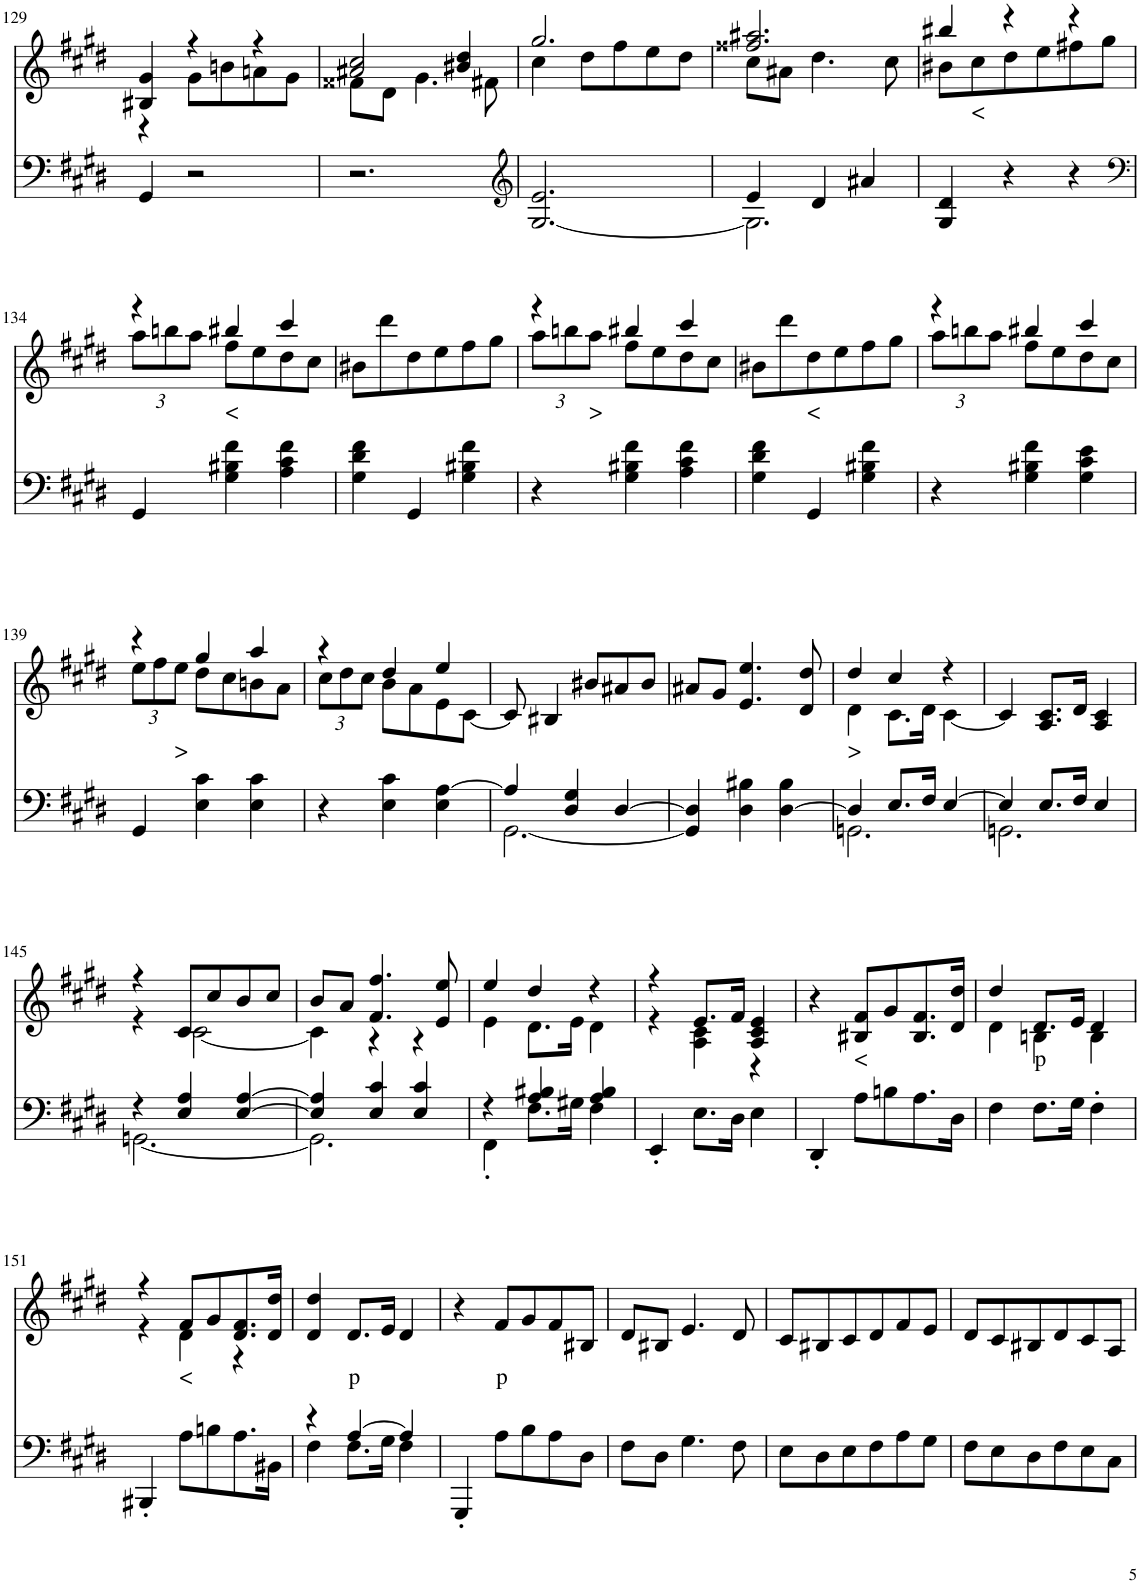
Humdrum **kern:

**kern	**kern	**text
*part2	*part1	*part1
*staff2	*staff1	*staff1
*I"piano	*I"piano	*
*I'Pno	*I'Pno	*
!!LO:PB:g=z
*clefF4	*clefG2	*
*k[f#c#g#d#]	*k[f#c#g#d#]	*
*c#:	*c#:	*
*M3/4	*M3/4	*
=129	=129	=129
*	*^	*
4GG#/	4B#X/ 4g#/	4r	.
2r	4r	8g#\L	.
.	.	8bn\	.
.	4r	8an\	.
.	.	8g#\J	.
=130	=130	=130	=130
2.r	2a#X/ 2cc#/	8f##X\L	.
.	.	8d#\J	.
.	.	4.g#\	.
.	4b#X/ 4dd#/	.	.
.	.	8f#X\	.
=131	=131	=131	=131
*clefG2	*	*	*
[2.G#/ 2.e/	2.gg#/	4cc#\	.
.	.	8dd#\L	.
.	.	8ff#\	.
.	.	8ee\	.
.	.	8dd#\J	.
=132	=132	=132	=132
*^	*	*	*
4e/	2.G#\]	2.ff##X/ 2.aa#X/	8cc#\L	.
.	.	.	8a#X\J	.
4d#/	.	.	4.dd#\	.
4a#X/	.	.	.	.
.	.	.	8cc#\	.
*v	*v	*	*	*
=133	=133	=133	=133
4G#/ 4d#/	4bb#X/	8b#X\L	.
!	!	!	!LO:LY:b
.	.	8cc#\	<
4r	4r	8dd#\	.
.	.	8ee\	.
4r	4r	8ff#X\	.
.	.	8gg#\J	.
!!LO:LB:g=z	!!
=134	=134	=134	=134
*clefF4	*	*	*
*	*	*Xbrackettup	*
4GG#/	4r	12aa\L	.
.	.	12bbn\	.
.	.	12aa\J	.
!	!	!	!LO:LY:b
4G#\ 4B#X\ 4f#\	4bb#X/	8ff#\L	<
.	.	8ee\	.
4A\ 4c#\ 4f#\	4ccc#/	8dd#\	.
.	.	8cc#\J	.
*	*v	*v	*
=135	=135	=135
4G#\ 4d#\ 4f#\	8b#X\L	.
.	8ddd#\	.
4GG#/	8dd#\	.
.	8ee\	.
4G#\ 4B#X\ 4f#\	8ff#\	.
.	8gg#\J	.
=136	=136	=136
*	*^	*
4r	4r	12aa\L	.
.	.	12bbn\	.
!	!	!	!LO:LY:b
.	.	12aa\J	>
4G#\ 4B#X\ 4f#\	4bb#X/	8ff#\L	.
.	.	8ee\	.
4A\ 4c#\ 4f#\	4ccc#/	8dd#\	.
.	.	8cc#\J	.
*	*v	*v	*
=137	=137	=137
4G#\ 4d#\ 4f#\	8b#X\L	.
.	8ddd#\	.
!	!	!LO:LY:b
4GG#/	8dd#\	<
.	8ee\	.
4G#\ 4B#X\ 4f#\	8ff#\	.
.	8gg#\J	.
=138	=138	=138
*	*^	*
4r	4r	12aa\L	.
.	.	12bbn\	.
.	.	12aa\J	.
4G#\ 4B#X\ 4f#\	4bb#X/	8ff#\L	.
.	.	8ee\	.
4G#\ 4c#\ 4e\	4ccc#/	8dd#\	.
.	.	8cc#\J	.
!!LO:LB:g=z	!!
=139	=139	=139	=139
4GG#/	4r	12ee\L	.
.	.	12ff#\	.
!	!	!	!LO:LY:b
.	.	12ee\J	>
4E\ 4c#\	4gg#/	8dd#\L	.
.	.	8cc#\	.
4E\ 4c#\	4aa/	8bn\	.
.	.	8a\J	.
=140	=140	=140	=140
4r	4r	12cc#\L	.
.	.	12dd#\	.
.	.	12cc#\J	.
4E\ 4c#\	4dd#/	8b\L	.
.	.	8a\	.
4E\ [4A\	4ee/	8e\	.
.	.	[8c#\J	.
*	*v	*v	*
=141	=141	=141
*^	*	*
4A/]	[2.GG#\	8c#/]	.
.	.	4B#X/	.
4D#/ 4G#/	.	.	.
.	.	8b#X/L	.
[4D#/	.	8a#X/	.
.	.	8b#/J	.
*v	*v	*	*
=142	=142	=142
4GG#/] 4D#/]	8a#X/L	.
.	8g#/J	.
4D#\ 4B#X\	4.e/ 4.ee/	.
[4D#\ 4B#\	.	.
.	8d#/ 8dd#/	.
=143	=143	=143
*^	*^	*
!	!	!	!	!LO:LY:b
4D#/]	2.GGn\	4dd#/	4d#\	>
8.E/L	.	4cc#/	8.c#\L	.
16F#/Jk	.	.	16d#\Jk	.
[4E/	.	4r	[4c#\	.
*	*	*v	*v	*
=144	=144	=144	=144
4E/]	2.GGn\	4c#/]	.
8.E/L	.	8.A/ 8.c#/L	.
16F#/Jk	.	16d#/Jk	.
4E/	.	4A/ 4c#/	.
!!LO:LB:g=z
=145	=145	=145	=145
*	*	*^	*
4r	[2.GGn\	4r	4r	.
4E/ 4A/	.	8c#/L	[2c#\	.
.	.	8cc#/	.	.
[4E/ [4A/	.	8b/	.	.
.	.	8cc#/J	.	.
=146	=146	=146	=146	=146
4E/] 4A/]	2.GG\]	8b/L	4c#\]	.
.	.	8a/J	.	.
4E/ 4c#/	.	4.f#/ 4.ff#/	4r	.
4E/ 4c#/	.	.	4r	.
.	.	8e/ 8ee/	.	.
=147	=147	=147	=147	=147
4r	4FF#'\	4ee/	4e\	.
4A/ 4B#X/	8.F#\L	4dd#/	8.d#\L	.
.	16G#X\Jk	.	16e\Jk	.
4A/ 4B#/	4F#\	4r	4d#\	.
*v	*v	*	*	*
=148	=148	=148	=148
4EE'/	4r	4r	.
8.E\L	8.e/L	4A\ 4c#\	.
16D#\Jk	16f#/Jk	.	.
4E\	4A/ 4c#/ 4e/	4r	.
*	*v	*v	*
=149	=149	=149
4DD#'/	4r	.
!	!	!LO:LY:b
8A\L	8B#X/ 8f#/L	<
8Bn\	8g#/	.
8.A\	8.B#/ 8.f#/	.
16D#\Jk	16d#/ 16dd#/Jk	.
=150	=150	=150
*	*^	*
4F#\	4dd#/	4d#\	.
!	!	!	!LO:LY:b
8.F#\L	8.d#/L	4Bn\	p
16G#\Jk	16e/Jk	.	.
4F#'\	4d#/	4B\	.
!!LO:LB:g=z	!!
=151	=151	=151	=151
4BBB#X'/	4r	4r	.
!	!	!	!LO:LY:b
8A\L	8f#/L	4d#\	<
8Bn\	8g#/	.	.
8.A\	8.d#/ 8.f#/	4r	.
16BB#X\Jk	16d#/ 16dd#/Jk	.	.
*	*v	*v	*
=152	=152	=152
*^	*	*
4r	4F#\	4d#/ 4dd#/	.
!	!	!	!LO:LY:b
[4A/	8.F#\L	8.d#/L	p
.	16G#\Jk	16e/Jk	.
4A/]	4F#\	4d#/	.
*v	*v	*	*
=153	=153	=153
4GGG#'/	4r	.
!	!	!LO:LY:b
8A\L	8f#/L	p
8B\	8g#/	.
8A\	8f#/	.
8D#\J	8B#X/J	.
=154	=154	=154
8F#\L	8d#/L	.
8D#\J	8B#X/J	.
4.G#\	4.e/	.
8F#\	8d#/	.
=155	=155	=155
8E\L	8c#/L	.
8D#\	8B#X/	.
8E\	8c#/	.
8F#\	8d#/	.
8A\	8f#/	.
8G#\J	8e/J	.
=156	=156	=156
8F#\L	8d#/L	.
8E\	8c#/	.
8D#\	8B#X/	.
8F#\	8d#/	.
8E\	8c#/	.
8C#\J	8A/J	.
=	=	=
*-	*-	*-
